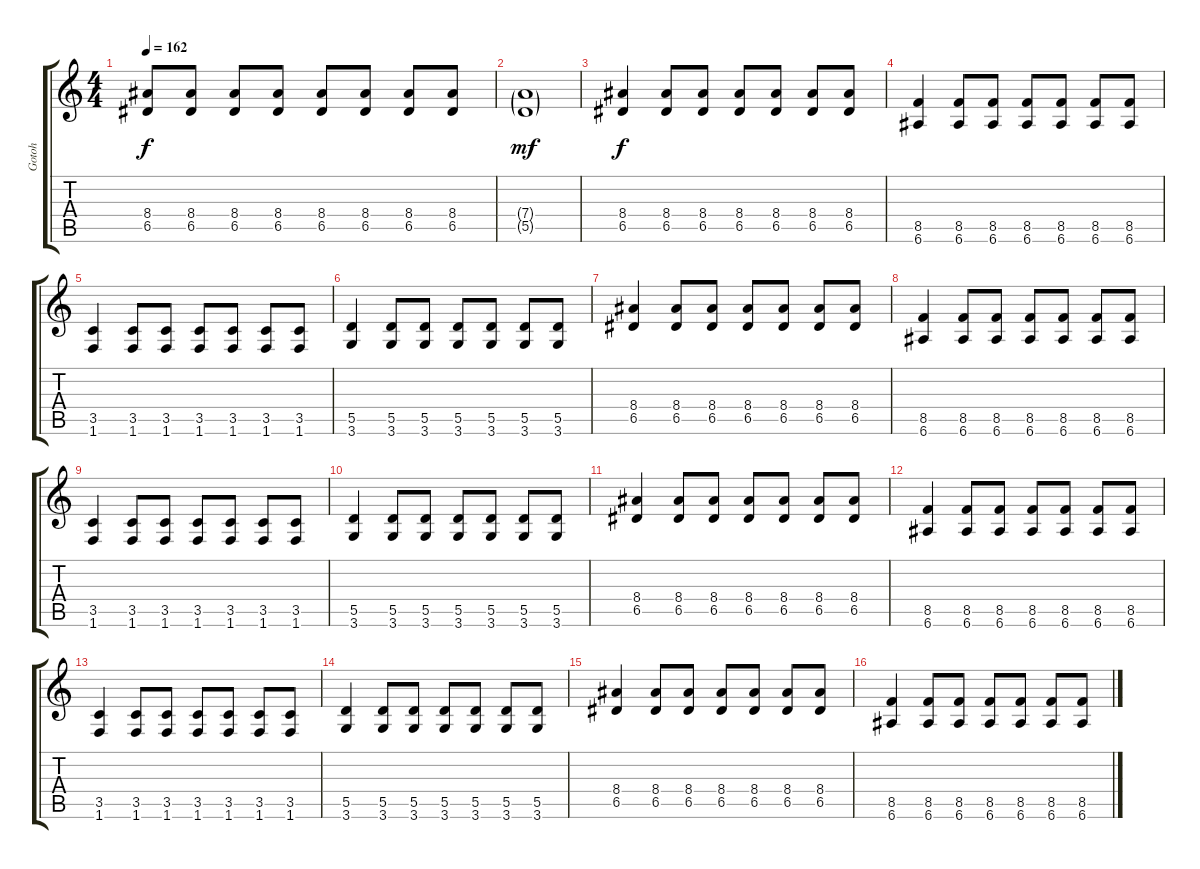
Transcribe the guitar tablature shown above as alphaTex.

\track ("Gotoh" "Gotoh") {instrument distortionguitar}
\staff {score tabs}
\tuning (E4 B3 G3 D3 A2 E2) {hide}
\ts (4 4)
\tempo 162
\clef g2
\ks c
(8.4 6.5).8{dy f} (8.4 6.5).8 (8.4 6.5).8 (8.4 6.5).8 (8.4 6.5).8 (8.4 6.5).8 (8.4 6.5).8 (8.4 6.5).8 |
(7.4{g} 5.5{g}).1{dy mf} |
(8.4 6.5).4{dy f} (8.4 6.5).8 (8.4 6.5).8 (8.4 6.5).8 (8.4 6.5).8 (8.4 6.5).8 (8.4 6.5).8 |
(8.5 6.6).4 (8.5 6.6).8 (8.5 6.6).8 (8.5 6.6).8 (8.5 6.6).8 (8.5 6.6).8 (8.5 6.6).8 |
(3.5 1.6).4 (3.5 1.6).8 (3.5 1.6).8 (3.5 1.6).8 (3.5 1.6).8 (3.5 1.6).8 (3.5 1.6).8 |
(5.5 3.6).4 (5.5 3.6).8 (5.5 3.6).8 (5.5 3.6).8 (5.5 3.6).8 (5.5 3.6).8 (5.5 3.6).8 |
(8.4 6.5).4 (8.4 6.5).8 (8.4 6.5).8 (8.4 6.5).8 (8.4 6.5).8 (8.4 6.5).8 (8.4 6.5).8 |
(8.5 6.6).4 (8.5 6.6).8 (8.5 6.6).8 (8.5 6.6).8 (8.5 6.6).8 (8.5 6.6).8 (8.5 6.6).8 |
(3.5 1.6).4 (3.5 1.6).8 (3.5 1.6).8 (3.5 1.6).8 (3.5 1.6).8 (3.5 1.6).8 (3.5 1.6).8 |
(5.5 3.6).4 (5.5 3.6).8 (5.5 3.6).8 (5.5 3.6).8 (5.5 3.6).8 (5.5 3.6).8 (5.5 3.6).8 |
(8.4 6.5).4 (8.4 6.5).8 (8.4 6.5).8 (8.4 6.5).8 (8.4 6.5).8 (8.4 6.5).8 (8.4 6.5).8 |
(8.5 6.6).4 (8.5 6.6).8 (8.5 6.6).8 (8.5 6.6).8 (8.5 6.6).8 (8.5 6.6).8 (8.5 6.6).8 |
(3.5 1.6).4 (3.5 1.6).8 (3.5 1.6).8 (3.5 1.6).8 (3.5 1.6).8 (3.5 1.6).8 (3.5 1.6).8 |
(5.5 3.6).4 (5.5 3.6).8 (5.5 3.6).8 (5.5 3.6).8 (5.5 3.6).8 (5.5 3.6).8 (5.5 3.6).8 |
(8.4 6.5).4 (8.4 6.5).8 (8.4 6.5).8 (8.4 6.5).8 (8.4 6.5).8 (8.4 6.5).8 (8.4 6.5).8 |
(8.5 6.6).4 (8.5 6.6).8 (8.5 6.6).8 (8.5 6.6).8 (8.5 6.6).8 (8.5 6.6).8 (8.5 6.6).8
